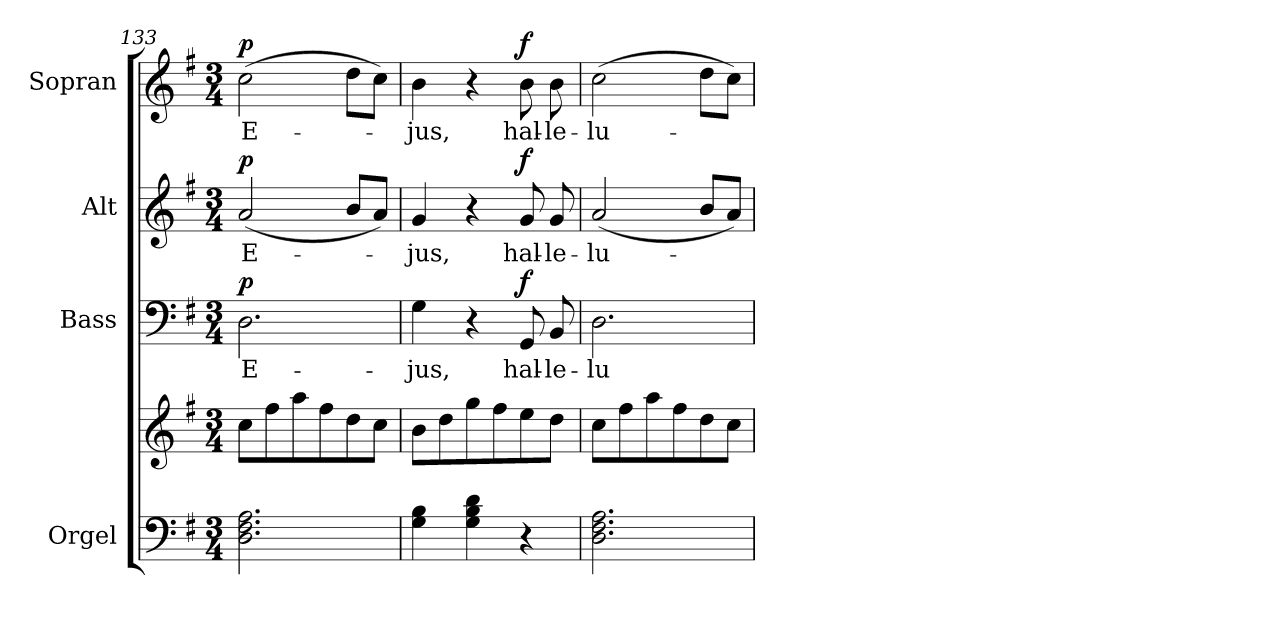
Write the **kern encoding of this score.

**kern	**kern	**kern	**text	**dynam	**kern	**text	**dynam	**kern	**text	**dynam
*part4	*part4	*part3	*part3	*part3	*part2	*part2	*part2	*part1	*part1	*part1
*staff5	*staff4	*staff3	*staff3	*staff3	*staff2	*staff2	*staff2	*staff1	*staff1	*staff1
*I"Orgel	*	*I"Bass	*	*	*I"Alt	*	*	*I"Sopran	*	*
*I'Org.	*	*I'B.	*	*	*I'A.	*	*	*I'S.	*	*
!!LO:PB:g=z
*clefF4	*clefG2	*clefF4	*	*	*clefG2	*	*	*clefG2	*	*
*k[f#]	*k[f#]	*k[f#]	*	*	*k[f#]	*	*	*k[f#]	*	*
*G:	*G:	*G:	*	*	*G:	*	*	*G:	*	*
*M3/4	*M3/4	*M3/4	*	*	*M3/4	*	*	*M3/4	*	*
=133	=133	=133	=133	=133	=133	=133	=133	=133	=133	=133
!	!	!	!LO:LY:b	!LO:DY:a	!	!LO:LY:b	!LO:DY:a	!	!LO:LY:b	!LO:DY:a
2.D\ 2.F#\ 2.A\	8cc\L	2.D\	E-	p	(<2a/	E-	p	(>2cc\	E-	p
.	8ff#\	.	.	.	.	.	.	.	.	.
.	8aa\	.	.	.	.	.	.	.	.	.
.	8ff#\	.	.	.	.	.	.	.	.	.
.	8dd\	.	.	.	8b/L	.	.	8dd\L	.	.
.	8cc\J	.	.	.	8a/J)	.	.	8cc\J)	.	.
=134	=134	=134	=134	=134	=134	=134	=134	=134	=134	=134
!	!	!	!LO:LY:b	!	!	!LO:LY:b	!	!	!LO:LY:b	!
4G\ 4B\	8b\L	4G\	-jus,	.	4g/	-jus,	.	4b\	-jus,	.
.	8dd\	.	.	.	.	.	.	.	.	.
4G\ 4B\ 4d\	8gg\	4r	.	.	4r	.	.	4r	.	.
.	8ff#\	.	.	.	.	.	.	.	.	.
!	!	!	!LO:LY:b	!LO:DY:a	!	!LO:LY:b	!LO:DY:a	!	!LO:LY:b	!LO:DY:a
4r	8ee\	8GG/	hal-	f	8g/	hal-	f	8b\	hal-	f
!	!	!	!LO:LY:b	!	!	!LO:LY:b	!	!	!LO:LY:b	!
.	8dd\J	8BB/	-le-	.	8g/	-le-	.	8b\	-le-	.
=135	=135	=135	=135	=135	=135	=135	=135	=135	=135	=135
!	!	!	!LO:LY:b	!	!	!LO:LY:b	!	!	!LO:LY:b	!
2.D\ 2.F#\ 2.A\	8cc\L	2.D\	-lu-	.	(<2a/	-lu-	.	(>2cc\	-lu-	.
.	8ff#\	.	.	.	.	.	.	.	.	.
.	8aa\	.	.	.	.	.	.	.	.	.
.	8ff#\	.	.	.	.	.	.	.	.	.
.	8dd\	.	.	.	8b/L	.	.	8dd\L	.	.
.	8cc\J	.	.	.	8a/J)	.	.	8cc\J)	.	.
=	=	=	=	=	=	=	=	=	=	=
*-	*-	*-	*-	*-	*-	*-	*-	*-	*-	*-
